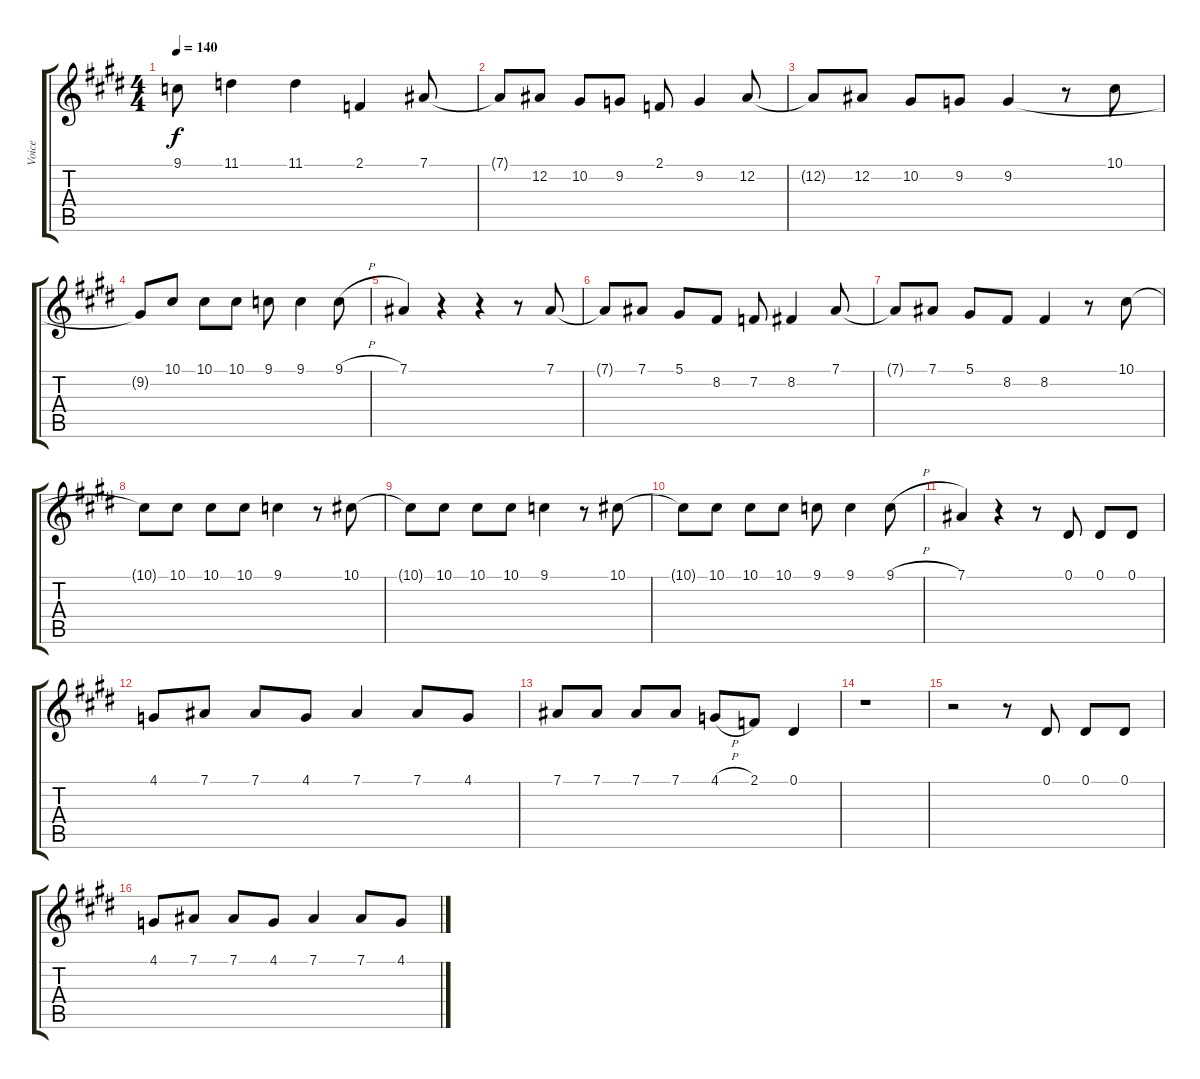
\track ("Voice" "Voice") {instrument churchorgan}
\staff {score tabs}
\tuning (Eb4 Bb3 Gb3 Db3 Ab2 Eb2) {hide}
\ts (4 4)
\tempo 140
\clef g2
\ks e
9.1{t}.8{dy f} 11.1.4 11.1.4 2.1.4 7.1.8 |
7.1{t}.8 12.2.8 10.2.8 9.2.8 2.1.8 9.2.4 12.2.8 |
12.2{t}.8 12.2.8 10.2.8 9.2.8 9.2.4 r.8 10.1.8 |
9.2{t}.8 10.1.8 10.1.8 10.1.8 9.1.8 9.1.4 9.1{h}.8 |
7.1.4 r.4 r.4 r.8 7.1.8 |
7.1{t}.8 7.1.8 5.1.8 8.2.8 7.2.8 8.2.4 7.1.8 |
7.1{t}.8 7.1.8 5.1.8 8.2.8 8.2.4 r.8 10.1.8 |
10.1{t}.8 10.1.8 10.1.8 10.1.8 9.1.4 r.8 10.1.8 |
10.1{t}.8 10.1.8 10.1.8 10.1.8 9.1.4 r.8 10.1.8 |
10.1{t}.8 10.1.8 10.1.8 10.1.8 9.1.8 9.1.4 9.1{h}.8 |
7.1.4 r.4 r.8 0.1.8 0.1.8 0.1.8 |
4.1.8 7.1.8 7.1.8 4.1.8 7.1.4 7.1.8 4.1.8 |
7.1.8 7.1.8 7.1.8 7.1.8 4.1{h}.8 2.1.8 0.1.4 |
r.1 |
r.2 r.8 0.1.8 0.1.8 0.1.8 |
4.1.8 7.1.8 7.1.8 4.1.8 7.1.4 7.1.8 4.1.8
